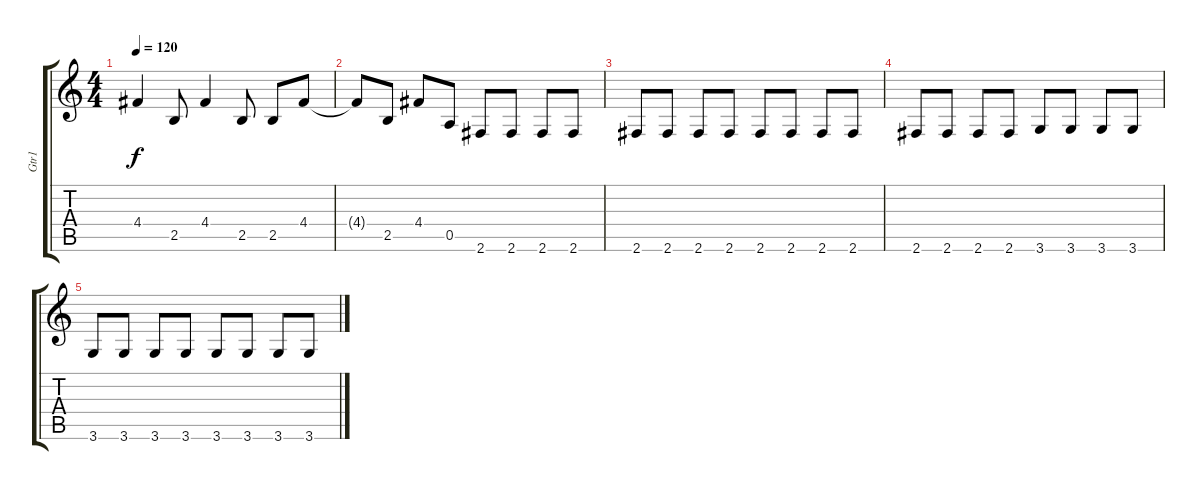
\track ("Gtr1" "Gtr1") {instrument acousticguitarsteel}
\staff {score tabs}
\tuning (E4 B3 G3 D3 A2 E2) {hide}
\ts (4 4)
\tempo 120
\clef g2
\ks c
4.4.4{dy f} 2.5.8 4.4.4 2.5.8 2.5.8 4.4.8 |
4.4{t}.8 2.5.8 4.4.8 0.5.8 2.6.8 2.6.8 2.6.8 2.6.8 |
2.6.8 2.6.8 2.6.8 2.6.8 2.6.8 2.6.8 2.6.8 2.6.8 |
2.6.8 2.6.8 2.6.8 2.6.8 3.6.8 3.6.8 3.6.8 3.6.8 |
3.6.8 3.6.8 3.6.8 3.6.8 3.6.8 3.6.8 3.6.8 3.6.8
